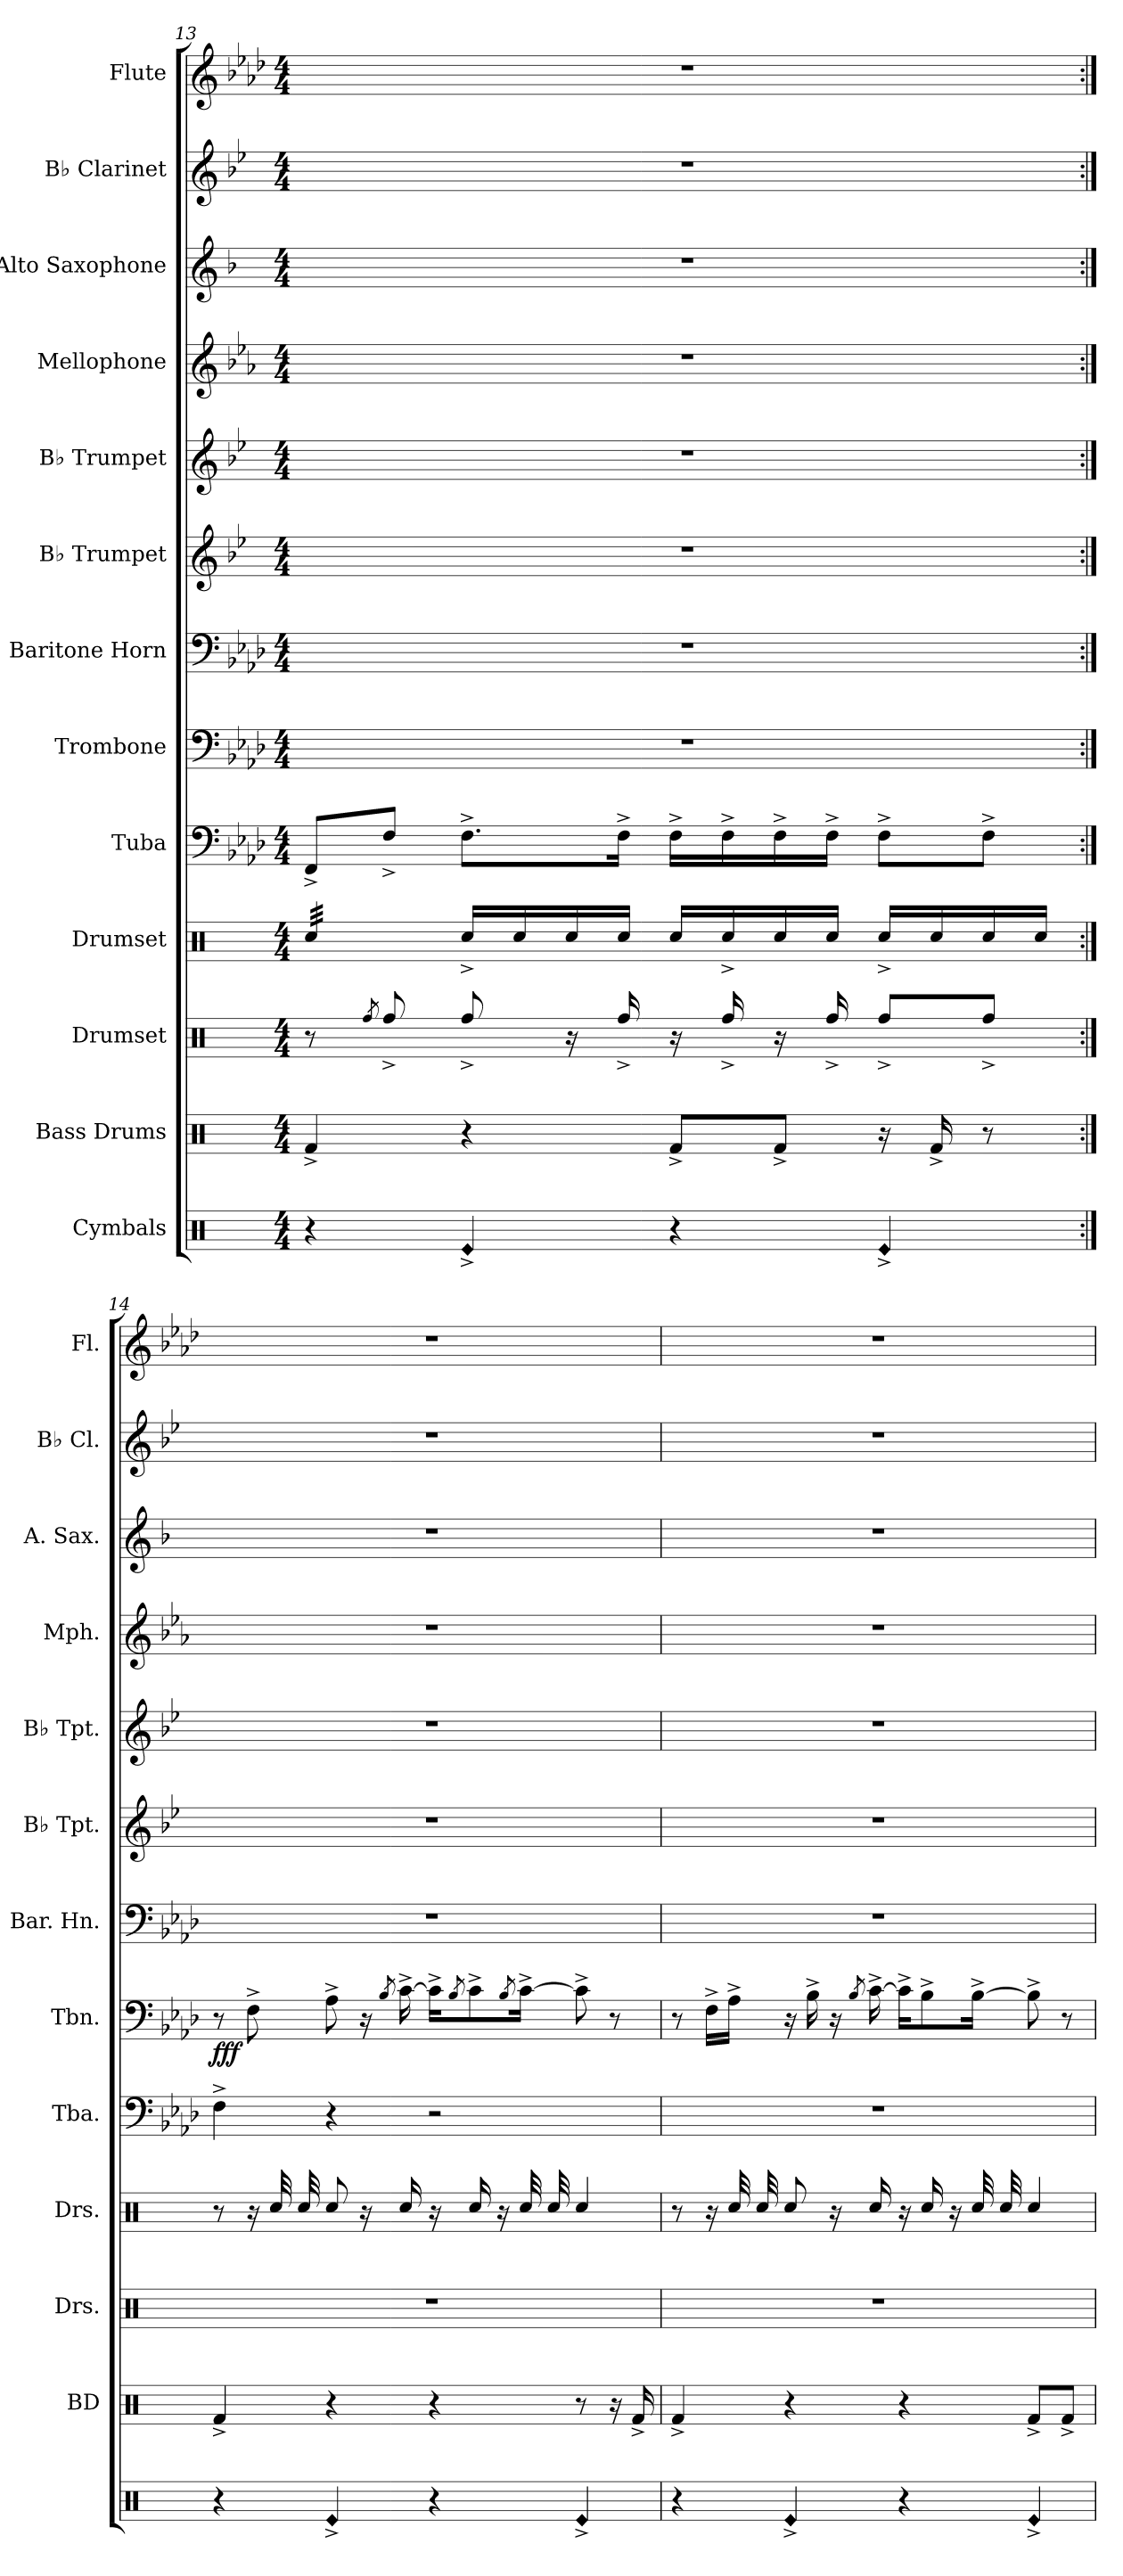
**kern	**kern	**kern	**kern	**kern	**kern	**dynam	**kern	**kern	**kern	**kern	**kern	**kern	**kern
*part13	*part12	*part11	*part10	*part9	*part8	*part8	*part7	*part6	*part5	*part4	*part3	*part2	*part1
*staff13	*staff12	*staff11	*staff10	*staff9	*staff8	*staff8	*staff7	*staff6	*staff5	*staff4	*staff3	*staff2	*staff1
*I"Cymbals	*I"Bass Drums	*I"Drumset	*I"Drumset	*I"Tuba	*I"Trombone	*	*I"Baritone Horn	*I"B♭ Trumpet	*I"B♭ Trumpet	*I"Mellophone	*I"Alto Saxophone	*I"B♭ Clarinet	*I"Flute
*	*I'BD	*I'Drs.	*I'Drs.	*I'Tba.	*I'Tbn.	*	*I'Bar. Hn.	*I'B♭ Tpt.	*I'B♭ Tpt.	*I'Mph.	*I'A. Sax.	*I'B♭ Cl.	*I'Fl.
*clefX	*clefX	*clefX	*clefX	*clefF4	*clefF4	*	*clefF4	*clefG2	*clefG2	*clefG2	*clefG2	*clefG2	*clefG2
*	*	*	*	*	*	*	*	*ITrd1c2	*ITrd1c2	*ITrd4c7	*ITrd5c9	*ITrd1c2	*
*k[]	*k[]	*k[]	*k[]	*k[b-e-a-d-]	*k[b-e-a-d-]	*	*k[b-e-a-d-]	*k[b-e-a-d-]	*k[b-e-a-d-]	*k[b-e-a-d-]	*k[b-e-a-d-]	*k[b-e-a-d-]	*k[b-e-a-d-]
*M4/4	*M4/4	*M4/4	*M4/4	*M4/4	*M4/4	*	*M4/4	*M4/4	*M4/4	*M4/4	*M4/4	*M4/4	*M4/4
=13	=13	=13	=13	=13	=13	=13	=13	=13	=13	=13	=13	=13	=13
*	*	*	*tremolo	*	*	*	*	*	*	*	*	*	*
4r	4Rf^/	8r	32Rcc/LLL	8FF^/L	1r	.	1r	1r	1r	1r	1r	1r	1r
.	.	.	32Rcc/	.	.	.	.	.	.	.	.	.	.
.	.	.	32Rcc/	.	.	.	.	.	.	.	.	.	.
.	.	.	32Rcc/	.	.	.	.	.	.	.	.	.	.
.	.	8qRff/	.	.	.	.	.	.	.	.	.	.	.
.	.	8Rff^/	32Rcc/	8F^/J	.	.	.	.	.	.	.	.	.
.	.	.	32Rcc/	.	.	.	.	.	.	.	.	.	.
.	.	.	32Rcc/	.	.	.	.	.	.	.	.	.	.
.	.	.	32Rcc/JJJ	.	.	.	.	.	.	.	.	.	.
*	*	*	*Xtremolo	*	*	*	*	*	*	*	*	*	*
!LO:N:head=diamond	!	!	!	!	!	!	!	!	!	!	!	!	!
4Re^/	4r	8Rff^/	16Rcc^/LL	8.F^\L	.	.	.	.	.	.	.	.	.
.	.	.	16Rcc/	.	.	.	.	.	.	.	.	.	.
.	.	16r	16Rcc/	.	.	.	.	.	.	.	.	.	.
.	.	16Rff^/	16Rcc/JJ	16F^\Jk	.	.	.	.	.	.	.	.	.
4r	8Rf^/L	16r	16Rcc/LL	16F^\LL	.	.	.	.	.	.	.	.	.
.	.	16Rff^/	16Rcc^/	16F^\	.	.	.	.	.	.	.	.	.
.	8Rf^/J	16r	16Rcc/	16F^\	.	.	.	.	.	.	.	.	.
.	.	16Rff^/	16Rcc/JJ	16F^\JJ	.	.	.	.	.	.	.	.	.
!LO:N:head=diamond	!	!	!	!	!	!	!	!	!	!	!	!	!
4Re^/	16r	8Rff^/L	16Rcc^/LL	8F^\L	.	.	.	.	.	.	.	.	.
.	16Rf^/	.	16Rcc/	.	.	.	.	.	.	.	.	.	.
.	8r	8Rff^/J	16Rcc/	8F^\J	.	.	.	.	.	.	.	.	.
.	.	.	16Rcc/JJ	.	.	.	.	.	.	.	.	.	.
!!LO:PB:g=z
=14:|!	=14:|!	=14:|!	=14:|!	=14:|!	=14:|!	=14:|!	=14:|!	=14:|!	=14:|!	=14:|!	=14:|!	=14:|!	=14:|!
!	!	!	!	!	!	!LO:DY:b	!	!	!	!	!	!	!
4r	4Rf^/	1r	8r	4F^\	8r	fff	1r	1r	1r	1r	1r	1r	1r
.	.	.	16r	.	8F^\	.	.	.	.	.	.	.	.
*	*	*	*tremolo	*	*	*	*	*	*	*	*	*	*
.	.	.	32Rcc/	.	.	.	.	.	.	.	.	.	.
.	.	.	32Rcc/	.	.	.	.	.	.	.	.	.	.
*	*	*	*Xtremolo	*	*	*	*	*	*	*	*	*	*
!LO:N:head=diamond	!	!	!	!	!	!	!	!	!	!	!	!	!
4Re^/	4r	.	8Rcc/	4r	8A-^\	.	.	.	.	.	.	.	.
.	.	.	16r	.	16r	.	.	.	.	.	.	.	.
.	.	.	.	.	8qB-/	.	.	.	.	.	.	.	.
.	.	.	16Rcc/	.	[16c^\	.	.	.	.	.	.	.	.
4r	4r	.	16r	2r	16c^\KL]	.	.	.	.	.	.	.	.
.	.	.	.	.	8qB-/	.	.	.	.	.	.	.	.
.	.	.	16Rcc/	.	8c^\	.	.	.	.	.	.	.	.
.	.	.	16r	.	.	.	.	.	.	.	.	.	.
.	.	.	.	.	8qB-/	.	.	.	.	.	.	.	.
*	*	*	*tremolo	*	*	*	*	*	*	*	*	*	*
.	.	.	32Rcc/	.	[16c^\Jk	.	.	.	.	.	.	.	.
.	.	.	32Rcc/	.	.	.	.	.	.	.	.	.	.
*	*	*	*Xtremolo	*	*	*	*	*	*	*	*	*	*
!LO:N:head=diamond	!	!	!	!	!	!	!	!	!	!	!	!	!
4Re^/	8r	.	4Rcc/	.	8c^\]	.	.	.	.	.	.	.	.
.	16r	.	.	.	8r	.	.	.	.	.	.	.	.
.	16Rf^/	.	.	.	.	.	.	.	.	.	.	.	.
=15	=15	=15	=15	=15	=15	=15	=15	=15	=15	=15	=15	=15	=15
4r	4Rf^/	1r	8r	1r	8r	.	1r	1r	1r	1r	1r	1r	1r
.	.	.	16r	.	16F^\LL	.	.	.	.	.	.	.	.
*	*	*	*tremolo	*	*	*	*	*	*	*	*	*	*
.	.	.	32Rcc/	.	16A-^\JJ	.	.	.	.	.	.	.	.
.	.	.	32Rcc/	.	.	.	.	.	.	.	.	.	.
*	*	*	*Xtremolo	*	*	*	*	*	*	*	*	*	*
!LO:N:head=diamond	!	!	!	!	!	!	!	!	!	!	!	!	!
4Re^/	4r	.	8Rcc/	.	16r	.	.	.	.	.	.	.	.
.	.	.	.	.	16B-^\	.	.	.	.	.	.	.	.
.	.	.	16r	.	16r	.	.	.	.	.	.	.	.
.	.	.	.	.	8qB-/	.	.	.	.	.	.	.	.
.	.	.	16Rcc/	.	[16c^\	.	.	.	.	.	.	.	.
4r	4r	.	16r	.	16c^\KL]	.	.	.	.	.	.	.	.
.	.	.	16Rcc/	.	8B-^\	.	.	.	.	.	.	.	.
.	.	.	16r	.	.	.	.	.	.	.	.	.	.
*	*	*	*tremolo	*	*	*	*	*	*	*	*	*	*
.	.	.	32Rcc/	.	[16B-^\Jk	.	.	.	.	.	.	.	.
.	.	.	32Rcc/	.	.	.	.	.	.	.	.	.	.
*	*	*	*Xtremolo	*	*	*	*	*	*	*	*	*	*
!LO:N:head=diamond	!	!	!	!	!	!	!	!	!	!	!	!	!
4Re^/	8Rf^/L	.	4Rcc/	.	8B-^\]	.	.	.	.	.	.	.	.
.	8Rf^/J	.	.	.	8r	.	.	.	.	.	.	.	.
=	=	=	=	=	=	=	=	=	=	=	=	=	=
*-	*-	*-	*-	*-	*-	*-	*-	*-	*-	*-	*-	*-	*-
